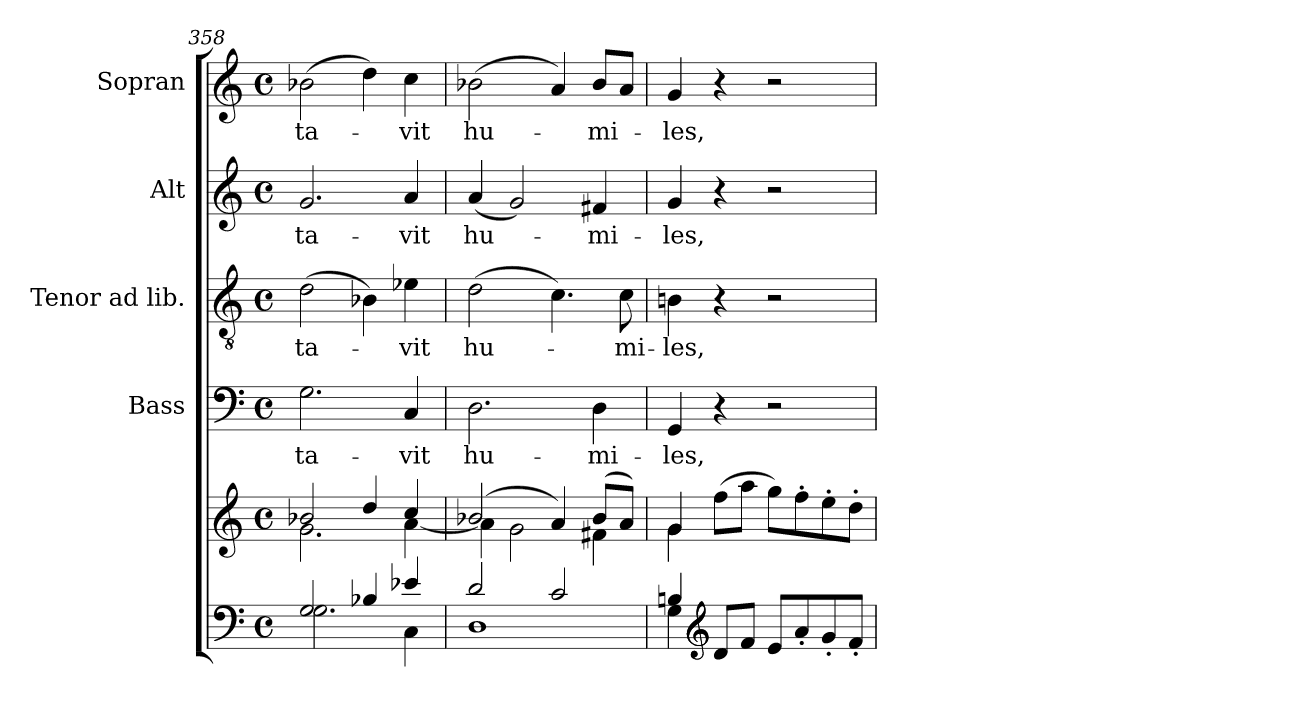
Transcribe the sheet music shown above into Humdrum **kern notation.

**kern	**kern	**kern	**text	**kern	**text	**kern	**text	**kern	**text
*part5	*part5	*part4	*part4	*part3	*part3	*part2	*part2	*part1	*part1
*staff6	*staff5	*staff4	*staff4	*staff3	*staff3	*staff2	*staff2	*staff1	*staff1
*	*	*I"Bass	*	*I"Tenor ad lib.	*	*I"Alt	*	*I"Sopran	*
*	*	*I'B.	*	*I'T.	*	*I'A.	*	*I'S.	*
*clefF4	*clefG2	*clefF4	*	*clefGv2	*	*clefG2	*	*clefG2	*
*k[]	*k[]	*k[]	*	*k[]	*	*k[]	*	*k[]	*
*C:	*C:	*C:	*	*C:	*	*C:	*	*C:	*
*M4/4	*M4/4	*M4/4	*	*M4/4	*	*M4/4	*	*M4/4	*
*met(c)	*met(c)	*met(c)	*	*met(c)	*	*met(c)	*	*met(c)	*
=358	=358	=358	=358	=358	=358	=358	=358	=358	=358
*^	*^	*	*	*	*	*	*	*	*
!	!	!	!	!	!LO:LY:b	!	!LO:LY:b	!	!LO:LY:b	!	!LO:LY:b
2G/	2.G\	2b-X/	2.g\	2.G\	-ta-	(>2d\	-ta-	2.g/	-ta-	(>2b-X\	-ta-
4B-X/	.	4dd/	.	.	.	4B-X\)	.	.	.	4dd\)	.
!	!	!	!	!	!LO:LY:b	!	!LO:LY:b	!	!LO:LY:b	!	!LO:LY:b
4e-X/	4C\	4cc/	[<4a\	4C/	-vit	4e-X\	-vit	4a/	-vit	4cc\	-vit
=359	=359	=359	=359	=359	=359	=359	=359	=359	=359	=359	=359
!	!	!	!	!	!LO:LY:b	!	!LO:LY:b	!	!LO:LY:b	!	!LO:LY:b
2d/	1D	(>2b-X/	4a\]	2.D\	hu-	(>2d\	hu-	(<4a/	hu-	(<2b-X\	hu-
.	.	.	2g\	.	.	.	.	2g/)	.	.	.
2c/	.	4a/)	.	.	.	4.c\)	.	.	.	4a/)	.
!	!	!	!	!	!LO:LY:b	!	!	!	!LO:LY:b	!	!LO:LY:b
.	.	(>8b-/L	4f#X\	4D\	-mi-	.	.	4f#X/	-mi-	8b-/L	-mi-
!	!	!	!	!	!	!	!LO:LY:b	!	!	!	!
.	.	8a/J)	.	.	.	8c\	-mi-	.	.	8a/J	.
=360	=360	=360	=360	=360	=360	=360	=360	=360	=360	=360	=360
!	!	!	!	!	!LO:LY:b	!	!LO:LY:b	!	!LO:LY:b	!	!LO:LY:b
4Bn/	4G\	4g/	4g\	4GG/	-les,	4Bn\	-les,	4g/	-les,	4g/	-les,
*clefG2	*	*	*	*	*	*	*	*	*	*	*
8d/L	2.ryy	(>8ff\L	2.ryy	4r	.	4r	.	4r	.	4r	.
8f/J	.	8aa\J	.	.	.	.	.	.	.	.	.
8e/L	.	8gg\L)	.	2r	.	2r	.	2r	.	2r	.
8a'</	.	8ff'>\	.	.	.	.	.	.	.	.	.
8g'</	.	8ee'>\	.	.	.	.	.	.	.	.	.
8f'</J	.	8dd'>\J	.	.	.	.	.	.	.	.	.
*v	*v	*	*	*	*	*	*	*	*	*	*
*	*v	*v	*	*	*	*	*	*	*	*
=	=	=	=	=	=	=	=	=	=
*-	*-	*-	*-	*-	*-	*-	*-	*-	*-
